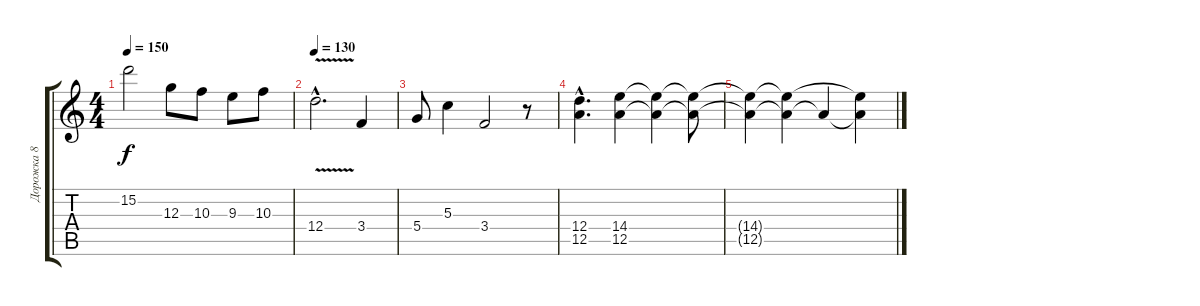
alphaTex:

\track ("Дорожка 8" "Дорожка 8") {instrument overdrivenguitar}
\staff {score tabs}
\tuning (E4 B3 G3 D3 A2 E2) {hide}
\ts (4 4)
\tempo 150
\clef g2
\ks c
15.2{t}.2{dy f} 12.3.8 10.3.8 9.3.8 10.3.8 |
\tempo 130
12.4{v hac}.2{d} 3.4.4 |
5.4.8 5.3.4 3.4.2 r.8 |
(12.4{hac} 12.5{hac}).4{d} (14.4 12.5).4{volume 7} (14.4{t} 12.5{t}).4 (14.4{t} 12.5{t}).8 |
(14.4{t} 12.5{t}).4 (14.4{t} 12.5{t}).4 12.5{t}.4 (14.4{t} 12.5{t}).4
